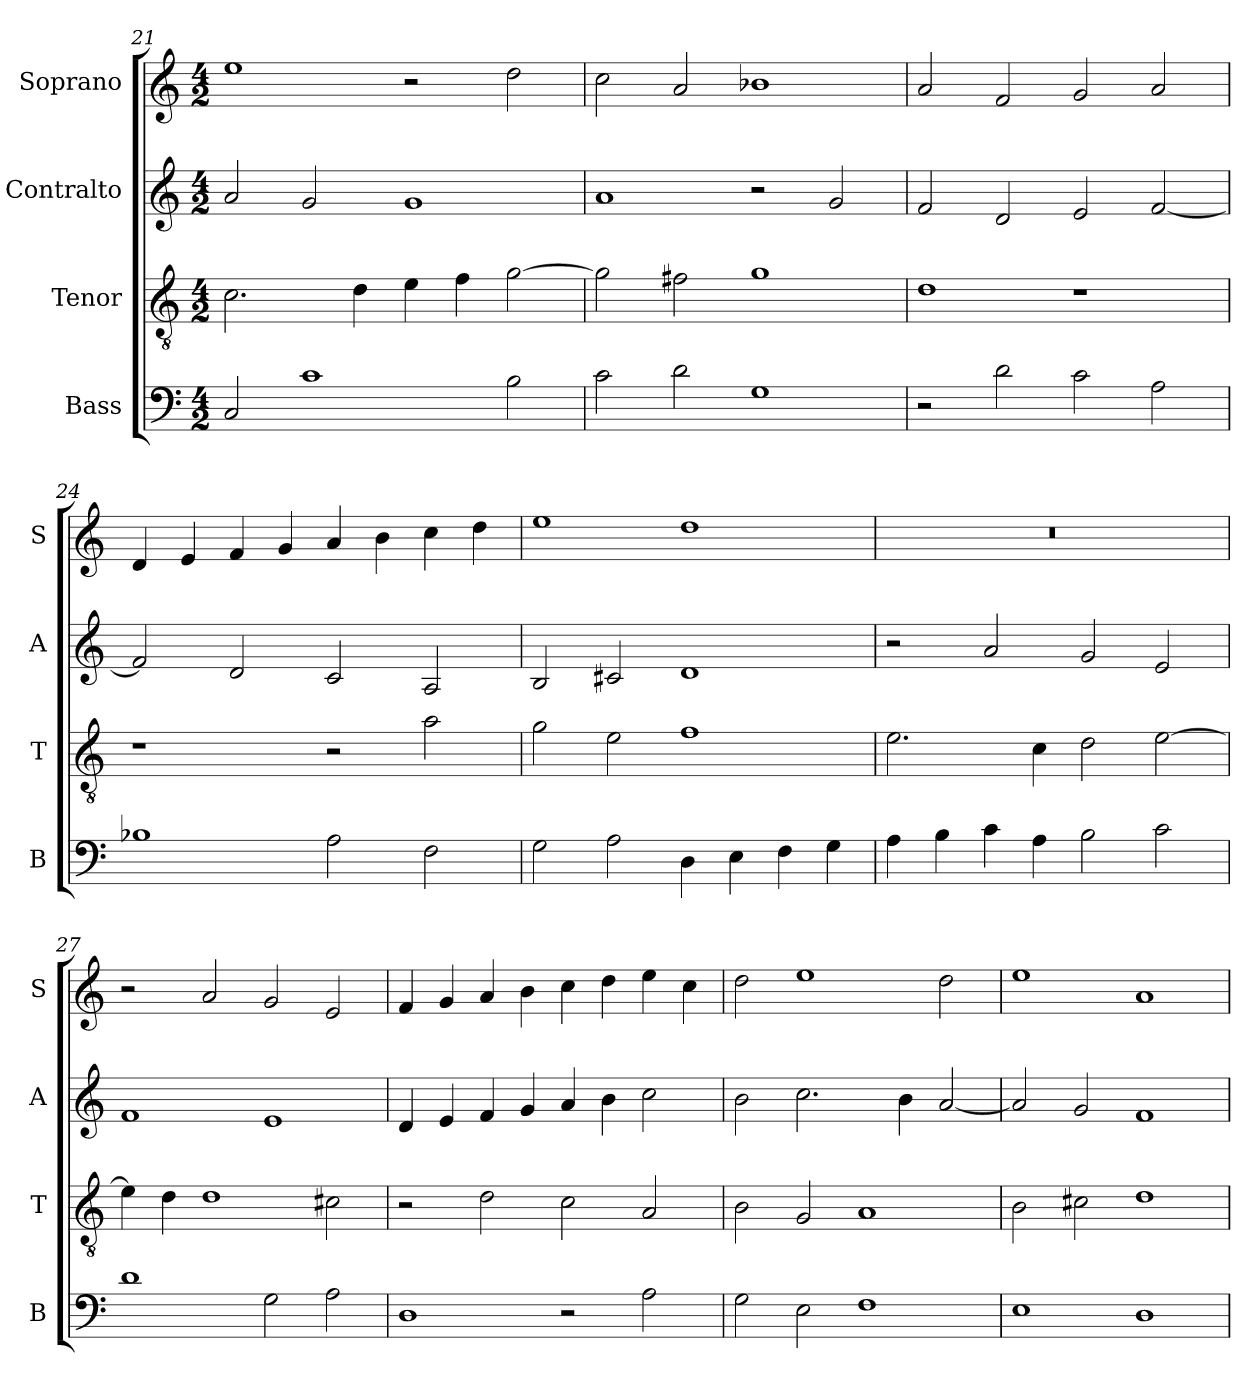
**kern	**kern	**kern	**kern
*part4	*part3	*part2	*part1
*staff4	*staff3	*staff2	*staff1
*I"Bass	*I"Tenor	*I"Contralto	*I"Soprano
*I'B	*I'T	*I'A	*I'S
*clefF4	*clefGv2	*clefG2	*clefG2
*k[]	*k[]	*k[]	*k[]
*D:dor	*D:dor	*D:dor	*D:dor
*M4/2	*M4/2	*M4/2	*M4/2
=21	=21	=21	=21
2C	2.c	2a	1ee
1c	.	2g	.
.	4d	.	.
.	4e	1g	2r
.	4f	.	.
2B	[2g	.	2dd
=22	=22	=22	=22
2c	2g]	1a	2cc
2d	2f#X	.	2a
1G	1g	2r	1b-X
.	.	2g	.
=23	=23	=23	=23
2r	1d	2f	2a
2d	.	2d	2f
2c	1r	2e	2g
2A	.	[2f	2a
=24	=24	=24	=24
1B-X	1r	2f]	4d
.	.	.	4e
.	.	2d	4f
.	.	.	4g
2A	2r	2c	4a
.	.	.	4b
2F	2a	2A	4cc
.	.	.	4dd
=25	=25	=25	=25
2G	2g	2B	1ee
2A	2e	2c#X	.
4D	1f	1d	1dd
4E	.	.	.
4F	.	.	.
4G	.	.	.
=26	=26	=26	=26
4A	2.e	2r	0r
4B	.	.	.
4c	.	2a	.
4A	4c	.	.
2B	2d	2g	.
2c	[2e	2e	.
=27	=27	=27	=27
1d	4e]	1f	2r
.	4d	.	.
.	1d	.	2a
2G	.	1e	2g
2A	2c#X	.	2e
=28	=28	=28	=28
1D	2r	4d	4f
.	.	4e	4g
.	2d	4f	4a
.	.	4g	4b
2r	2c	4a	4cc
.	.	4b	4dd
2A	2A	2cc	4ee
.	.	.	4cc
=29	=29	=29	=29
2G	2B	2b	2dd
2E	2G	2.cc	1ee
1F	1A	.	.
.	.	4b	.
.	.	[2a	2dd
=30	=30	=30	=30
1E	2B	2a]	1ee
.	2c#X	2g	.
1D	1d	1f	1a
=	=	=	=
*-	*-	*-	*-
